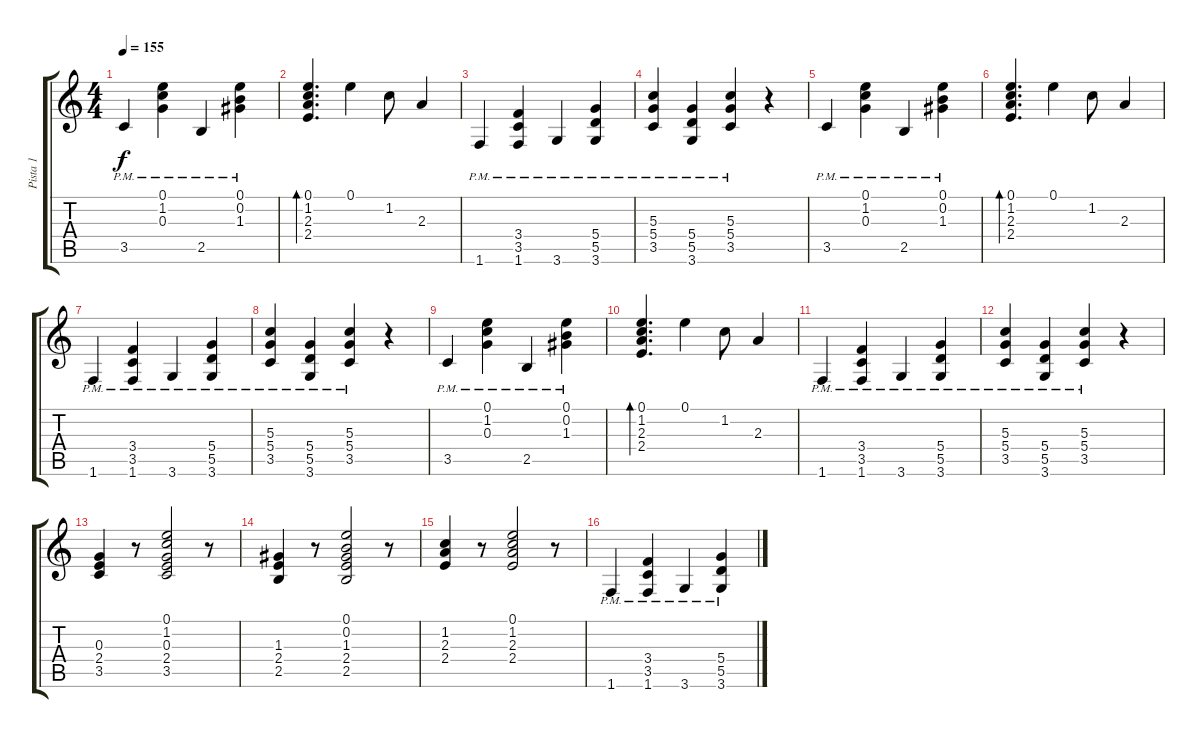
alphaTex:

\track ("Pista 1" "Pista 1") {instrument electricguitarclean}
\staff {score tabs}
\tuning (E4 B3 G3 D3 A2 E2) {hide}
\ts (4 4)
\tempo 155
\clef g2
\ks c
3.5{pm}.4{dy f} (0.1{pm} 1.2{pm} 0.3{pm}).4 2.5{pm}.4 (0.1{pm} 0.2{pm} 1.3{pm}).4 |
(0.1 1.2 2.3 2.4).4{d bd 480} 0.1.4 1.2.8 2.3.4 |
1.6{pm}.4 (3.4{pm} 3.5{pm} 1.6{pm}).4 3.6{pm}.4 (5.4{pm} 5.5{pm} 3.6{pm}).4 |
(5.3{pm} 5.4{pm} 3.5{pm}).4 (5.4{pm} 5.5{pm} 3.6{pm}).4 (5.3{pm} 5.4{pm} 3.5{pm}).4 r.4 |
3.5{pm}.4 (0.1{pm} 1.2{pm} 0.3{pm}).4 2.5{pm}.4 (0.1{pm} 0.2{pm} 1.3{pm}).4 |
(0.1 1.2 2.3 2.4).4{d bd 480} 0.1.4 1.2.8 2.3.4 |
1.6{pm}.4 (3.4{pm} 3.5{pm} 1.6{pm}).4 3.6{pm}.4 (5.4{pm} 5.5{pm} 3.6{pm}).4 |
(5.3{pm} 5.4{pm} 3.5{pm}).4 (5.4{pm} 5.5{pm} 3.6{pm}).4 (5.3{pm} 5.4{pm} 3.5{pm}).4 r.4 |
3.5{pm}.4 (0.1{pm} 1.2{pm} 0.3{pm}).4 2.5{pm}.4 (0.1{pm} 0.2{pm} 1.3{pm}).4 |
(0.1 1.2 2.3 2.4).4{d bd 480} 0.1.4 1.2.8 2.3.4 |
1.6{pm}.4 (3.4{pm} 3.5{pm} 1.6{pm}).4 3.6{pm}.4 (5.4{pm} 5.5{pm} 3.6{pm}).4 |
(5.3{pm} 5.4{pm} 3.5{pm}).4 (5.4{pm} 5.5{pm} 3.6{pm}).4 (5.3{pm} 5.4{pm} 3.5{pm}).4 r.4 |
(0.3 2.4 3.5).4 r.8 (0.1 1.2 0.3 2.4 3.5).2 r.8 |
(1.3 2.4 2.5).4 r.8 (0.1 0.2 1.3 2.4 2.5).2 r.8 |
(1.2 2.3 2.4).4 r.8 (0.1 1.2 2.3 2.4).2 r.8 |
1.6{pm}.4 (3.4{pm} 3.5{pm} 1.6{pm}).4 3.6{pm}.4 (5.4{pm} 5.5{pm} 3.6{pm}).4
